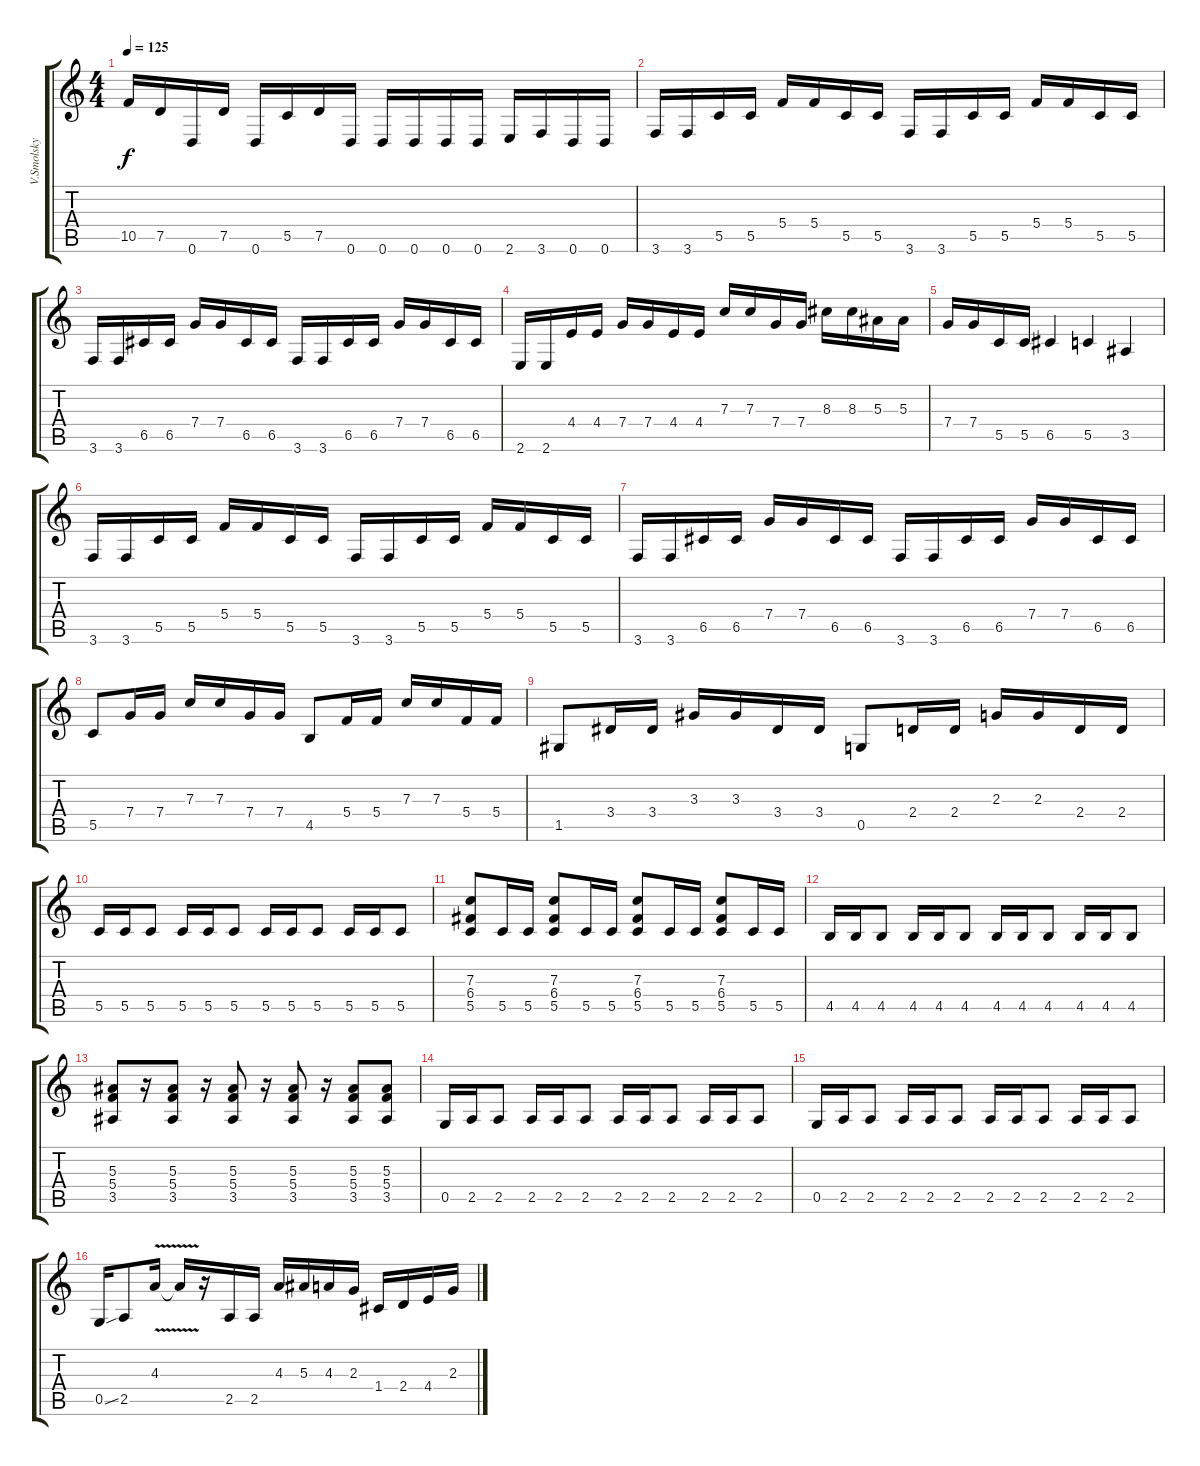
\track ("V.Smolsky" "V.Smolsky") {instrument overdrivenguitar}
\staff {score tabs}
\tuning (D4 A3 F3 C3 G2 D2) {hide}
\ts (4 4)
\tempo 125
\clef g2
\ks c
10.5.16{dy f} 7.5.16 0.6.16 7.5.16 0.6.16 5.5.16 7.5.16 0.6.16 0.6.16 0.6.16 0.6.16 0.6.16 2.6.16 3.6.16 0.6.16 0.6.16 |
3.6.16 3.6.16 5.5.16 5.5.16 5.4.16 5.4.16 5.5.16 5.5.16 3.6.16 3.6.16 5.5.16 5.5.16 5.4.16 5.4.16 5.5.16 5.5.16 |
3.6.16 3.6.16 6.5.16 6.5.16 7.4.16 7.4.16 6.5.16 6.5.16 3.6.16 3.6.16 6.5.16 6.5.16 7.4.16 7.4.16 6.5.16 6.5.16 |
2.6.16 2.6.16 4.4.16 4.4.16 7.4.16 7.4.16 4.4.16 4.4.16 7.3.16 7.3.16 7.4.16 7.4.16 8.3.16 8.3.16 5.3.16 5.3.16 |
7.4.16 7.4.16 5.5.16 5.5.16 6.5.4 5.5.4 3.5.4 |
3.6.16 3.6.16 5.5.16 5.5.16 5.4.16 5.4.16 5.5.16 5.5.16 3.6.16 3.6.16 5.5.16 5.5.16 5.4.16 5.4.16 5.5.16 5.5.16 |
3.6.16 3.6.16 6.5.16 6.5.16 7.4.16 7.4.16 6.5.16 6.5.16 3.6.16 3.6.16 6.5.16 6.5.16 7.4.16 7.4.16 6.5.16 6.5.16 |
5.5.8 7.4.16 7.4.16 7.3.16 7.3.16 7.4.16 7.4.16 4.5.8 5.4.16 5.4.16 7.3.16 7.3.16 5.4.16 5.4.16 |
1.5.8 3.4.16 3.4.16 3.3.16 3.3.16 3.4.16 3.4.16 0.5.8 2.4.16 2.4.16 2.3.16 2.3.16 2.4.16 2.4.16 |
5.5.16 5.5.16 5.5.8 5.5.16 5.5.16 5.5.8 5.5.16 5.5.16 5.5.8 5.5.16 5.5.16 5.5.8 |
(7.3 6.4 5.5).8 5.5.16 5.5.16 (7.3 6.4 5.5).8 5.5.16 5.5.16 (7.3 6.4 5.5).8 5.5.16 5.5.16 (7.3 6.4 5.5).8 5.5.16 5.5.16 |
4.5.16 4.5.16 4.5.8 4.5.16 4.5.16 4.5.8 4.5.16 4.5.16 4.5.8 4.5.16 4.5.16 4.5.8 |
(5.3 5.4 3.5).8 r.16 (5.3 5.4 3.5).8 r.16 (5.3 5.4 3.5).8 r.16 (5.3 5.4 3.5).8 r.16 (5.3 5.4 3.5).8 (5.3 5.4 3.5).8 |
0.5.16 2.5.16 2.5.8 2.5.16 2.5.16 2.5.8 2.5.16 2.5.16 2.5.8 2.5.16 2.5.16 2.5.8 |
0.5.16 2.5.16 2.5.8 2.5.16 2.5.16 2.5.8 2.5.16 2.5.16 2.5.8 2.5.16 2.5.16 2.5.8 |
0.5{ss}.16 2.5.8 4.3{v}.16 4.3{t}.16 r.16 2.5.16 2.5.16 4.3.16 5.3.16 4.3.16 2.3.16 1.4.16 2.4.16 4.4.16 2.3.16
